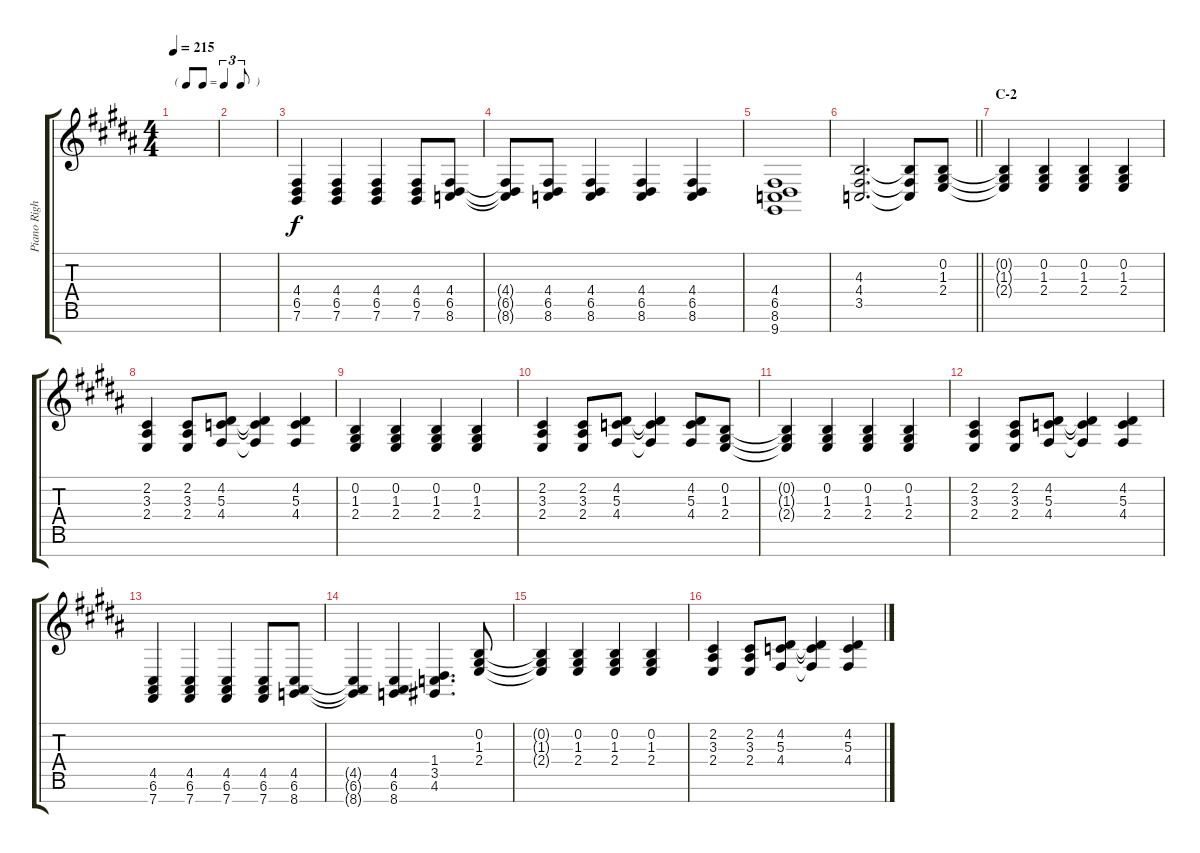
\track ("Piano Right (Kotobuki Tsumugi)" "Piano Righ") {instrument acousticgrandpiano}
\staff {score tabs}
\tuning (E4 B3 G3 D3 A2 E2 B1) {hide}
\ts (4 4)
\tf triplet8th
\tempo 215
\clef g2
\ks b
|
|
(4.4 6.5 7.6).4 (4.4 6.5 7.6).4 (4.4 6.5 7.6).4 (4.4 6.5 7.6).8 (4.4 6.5 8.6).8 |
(4.4{t} 6.5{t} 8.6{t}).8 (4.4 6.5 8.6).8 (4.4 6.5 8.6).4 (4.4 6.5 8.6).4 (4.4 6.5 8.6).4 |
(4.4 6.5 8.6 9.7).1 |
\barLineRight lightlight
(4.3 4.4 3.5).2{d} (4.3{t} 4.4{t} 3.5{t}).8 (0.2 1.3 2.4).8 |
\section ("" "C-2")
(0.2{t} 1.3{t} 2.4{t}).4 (0.2 1.3 2.4).4 (0.2 1.3 2.4).4 (0.2 1.3 2.4).4 |
(2.2 3.3 2.4).4 (2.2 3.3 2.4).8 (4.2 5.3 4.4).8 (4.2{t} 5.3{t} 4.4{t}).4 (4.2 5.3 4.4).4 |
(0.2 1.3 2.4).4 (0.2 1.3 2.4).4 (0.2 1.3 2.4).4 (0.2 1.3 2.4).4 |
(2.2 3.3 2.4).4 (2.2 3.3 2.4).8 (4.2 5.3 4.4).8 (4.2{t} 5.3{t} 4.4{t}).4 (4.2 5.3 4.4).8 (0.2 1.3 2.4).8 |
(0.2{t} 1.3{t} 2.4{t}).4 (0.2 1.3 2.4).4 (0.2 1.3 2.4).4 (0.2 1.3 2.4).4 |
(2.2 3.3 2.4).4 (2.2 3.3 2.4).8 (4.2 5.3 4.4).8 (4.2{t} 5.3{t} 4.4{t}).4 (4.2 5.3 4.4).4 |
(4.5 6.6 7.7).4 (4.5 6.6 7.7).4 (4.5 6.6 7.7).4 (4.5 6.6 7.7).8 (4.5 6.6 8.7).8 |
(4.5{t} 6.6{t} 8.7{t}).4 (4.5 6.6 8.7).4 (1.4 3.5 4.6).4{d} (0.2 1.3 2.4).8 |
(0.2{t} 1.3{t} 2.4{t}).4 (0.2 1.3 2.4).4 (0.2 1.3 2.4).4 (0.2 1.3 2.4).4 |
(2.2 3.3 2.4).4 (2.2 3.3 2.4).8 (4.2 5.3 4.4).8 (4.2{t} 5.3{t} 4.4{t}).4 (4.2 5.3 4.4).4
